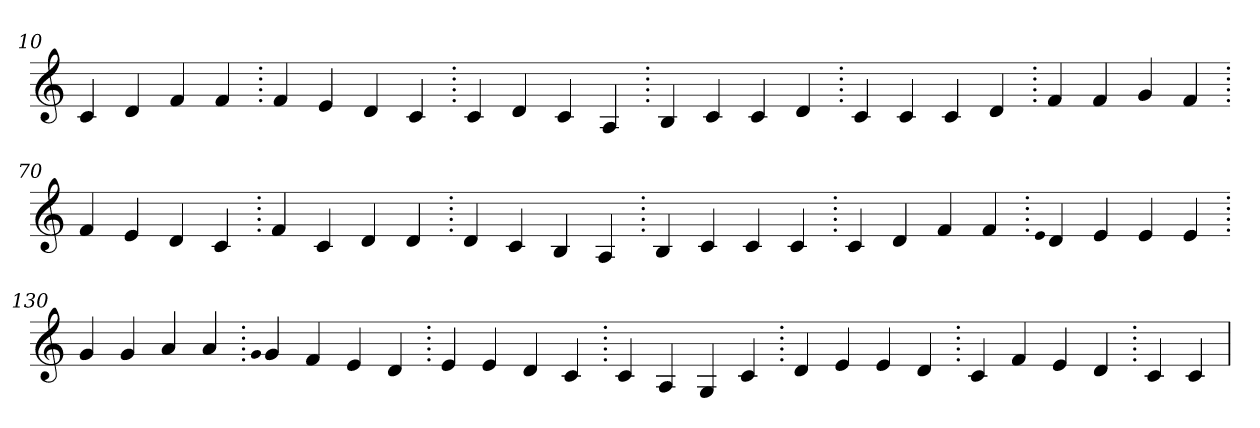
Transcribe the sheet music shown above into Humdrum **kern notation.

**kern
*part1
*staff1
*clefG2
=10.
4c
4d
4f
4f
=20.
4f
4e
4d
4c
=30.
4c
4d
4c
4A
=40.
4B
4c
4c
4d
=50.
4c
4c
4c
4d
=60.
4f
4f
4g
4f
=70.
4f
4e
4d
4c
=80.
4f
4c
4d
4d
=90.
4d
4c
4B
4A
=100.
4B
4c
4c
4c
=110.
4c
4d
4f
4f
=120.
qqe
4d
4e
4e
4e
=130.
4g
4g
4a
4a
=140.
qqg
4g
4f
4e
4d
=150.
4e
4e
4d
4c
=160.
4c
4A
4G
4c
=170.
4d
4e
4e
4d
=180.
4c
4f
4e
4d
=190.
4c
4c
=
*-
